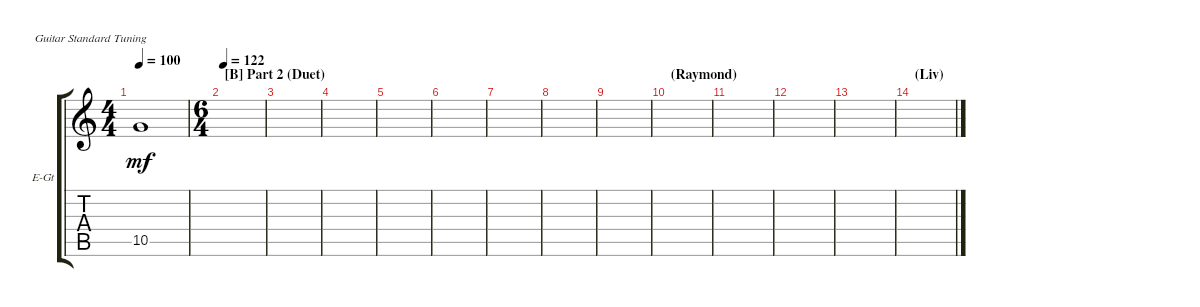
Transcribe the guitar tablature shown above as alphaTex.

\bracketExtendMode groupsimilarinstruments
\firstSystemTrackNameOrientation horizontal
\otherSystemsTrackNameOrientation horizontal
\track ("Electric Guitar 2" "E-Gt") {instrument distortionguitar}
\staff {score tabs}
\tuning (E4 B3 G3 D3 A2 E2)
\ts (4 4)
\tempo 100
\clef g2
\ks c
10.5{t}.1{dy mf} |
\ts (6 4)
\section ("B" "Part 2 (Duet)")
\tempo 122
|
\section ("" "")
|
|
|
|
|
|
|
\section ("" "(Raymond)")
|
|
|
|
\section ("" "(Liv)")
